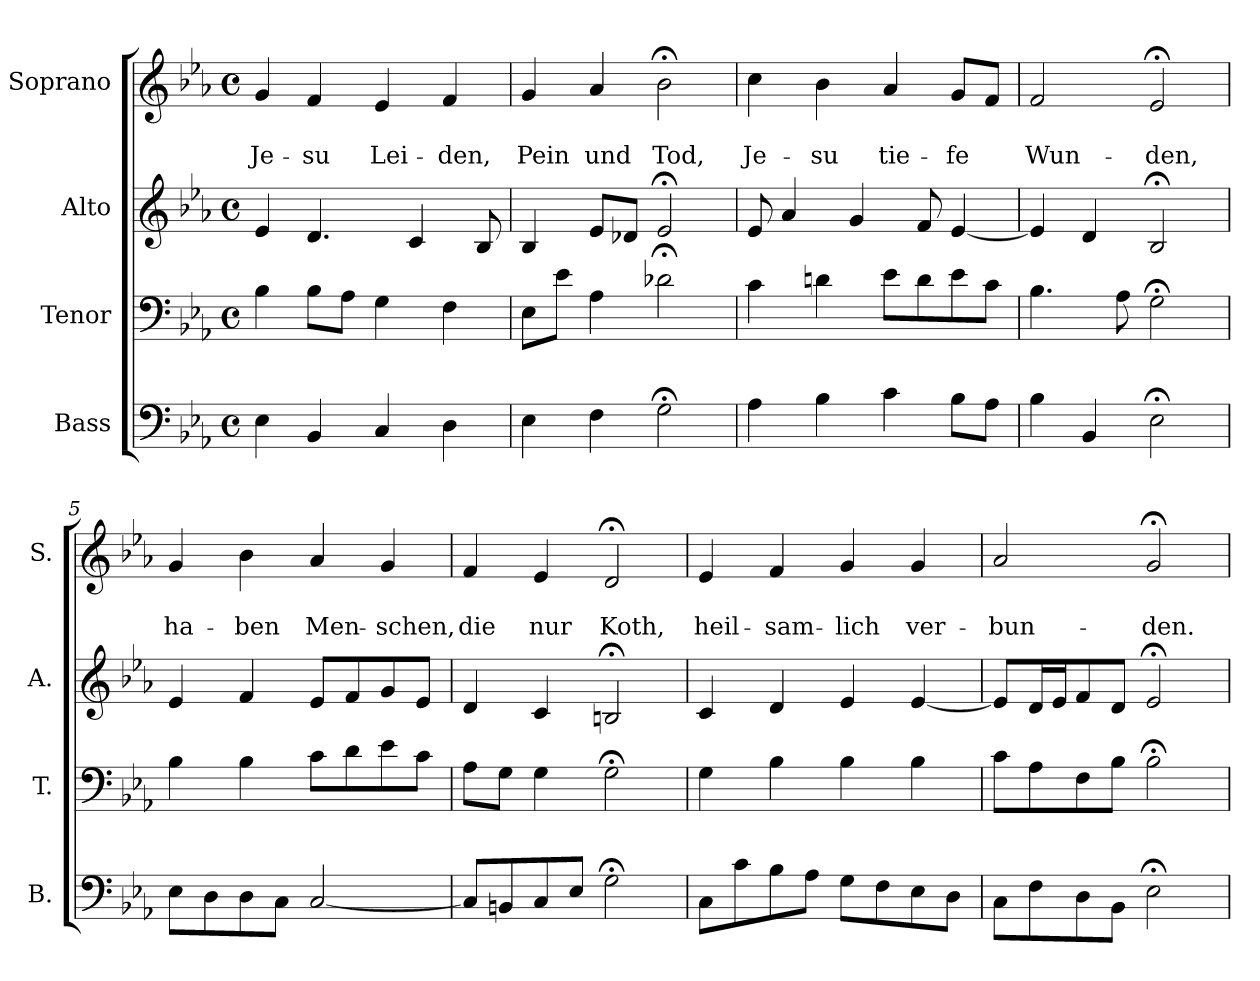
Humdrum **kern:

**kern	**kern	**kern	**kern	**text	**text
*part4	*part3	*part2	*part1	*part1	*part1
*staff4	*staff3	*staff2	*staff1	*staff1	*staff1
*I"Bass	*I"Tenor	*I"Alto	*I"Soprano	*	*
*I'B.	*I'T.	*I'A.	*I'S.	*	*
*clefF4	*clefF4	*clefG2	*clefG2	*	*
*k[b-e-a-]	*k[b-e-a-]	*k[b-e-a-]	*k[b-e-a-]	*	*
*E-:	*E-:	*E-:	*E-:	*	*
*M4/4	*M4/4	*M4/4	*M4/4	*	*
*met(c)	*met(c)	*met(c)	*met(c)	*	*
=1	=1	=1	=1	=1	=1
4E-\	4B-\	4e-/	4g/	.	Je-
4BB-/	8B-\L	4.d/	4f/	.	-su
.	8A-\J	.	.	.	.
4C/	4G\	.	4e-/	.	Lei-
.	.	4c/	.	.	.
4D\	4F\	.	4f/	.	-den,
.	.	8B-/	.	.	.
=2	=2	=2	=2	=2	=2
4E-\	8E-\L	4B-/	4g/	.	Pein
.	8e-\J	.	.	.	.
4F\	4A-\	8e-/L	4a-/	.	und
.	.	8d-X/J	.	.	.
2G;<\	2d-X;<\	2e-;</	2b-;<\	.	Tod,
=3	=3	=3	=3	=3	=3
4A-\	4c\	8e-/	4cc\	.	Je-
.	.	4a-/	.	.	.
4B-\	4dn\	.	4b-\	.	-su
.	.	4g/	.	.	.
4c\	8e-\L	.	4a-/	.	tie-
.	8d\	8f/	.	.	.
8B-\L	8e-\	[4e-/	8g/L	.	-fe
8A-\J	8c\J	.	8f/J	.	.
=4	=4	=4	=4	=4	=4
4B-\	4.B-\	4e-/]	2f/	.	Wun-
4BB-/	.	4d/	.	.	.
.	8A-\	.	.	.	.
2E-;<\	2G;<\	2B-;</	2e-;</	.	-den,
=5	=5	=5	=5	=5	=5
8E-\L	4B-\	4e-/	4g/	.	ha-
8D\	.	.	.	.	.
8D\	4B-\	4f/	4b-\	.	-ben
8C\J	.	.	.	.	.
[2C/	8c\L	8e-/L	4a-/	.	Men-
.	8d\	8f/	.	.	.
.	8e-\	8g/	4g/	.	-schen,
.	8c\J	8e-/J	.	.	.
=6	=6	=6	=6	=6	=6
8C/L]	8A-\L	4d/	4f/	.	die
8BBn/	8G\J	.	.	.	.
8C/	4G\	4c/	4e-/	.	nur
8E-/J	.	.	.	.	.
2G;<\	2G;<\	2Bn;</	2d;</	.	Koth,
!!LO:LB:g=z
=7	=7	=7	=7	=7	=7
8C\L	4G\	4c/	4e-/	.	heil-
8c\	.	.	.	.	.
8B-\	4B-\	4d/	4f/	.	-sam-
8A-\J	.	.	.	.	.
8G\L	4B-\	4e-/	4g/	.	-lich
8F\	.	.	.	.	.
8E-\	4B-\	[4e-/	4g/	.	ver-
8D\J	.	.	.	.	.
=8	=8	=8	=8	=8	=8
8C\L	8c\L	8e-/L]	2a-/	.	-bun-
8F\	8A-\	16d/L	.	.	.
.	.	16e-/J	.	.	.
8D\	8F\	8f/	.	.	.
8BB-\J	8B-\J	8d/J	.	.	.
2E-;<\	2B-;<\	2e-;</	2g;</	.	-den.
=	=	=	=	=	=
*-	*-	*-	*-	*-	*-
